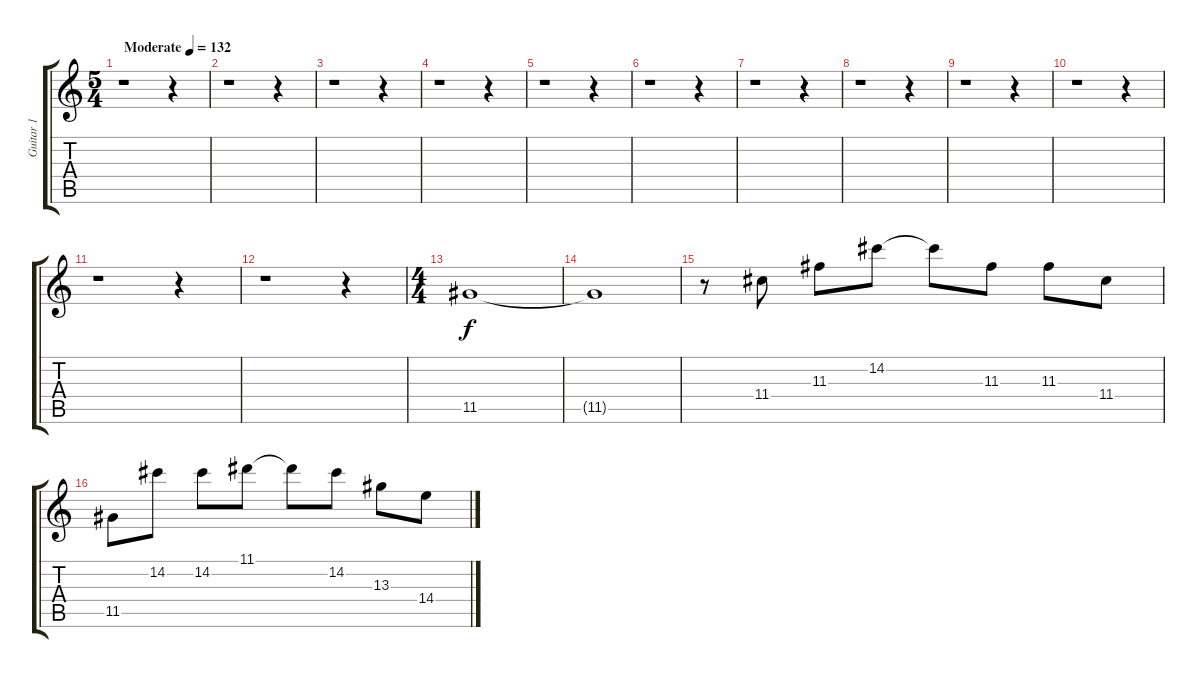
\track ("Guitar 1" "Guitar 1") {instrument overdrivenguitar}
\staff {score tabs}
\tuning (E4 B3 G3 D3 A2 E2) {hide}
\ts (5 4)
\tempo (132 "Moderate")
\clef g2
\ks c
r.1{dy f instrument overdrivenguitar} r.4 |
r.1 r.4 |
r.1 r.4 |
r.1 r.4 |
r.1 r.4 |
r.1 r.4 |
r.1 r.4 |
r.1 r.4 |
r.1 r.4 |
r.1 r.4 |
r.1 r.4 |
r.1 r.4 |
\ts (4 4)
11.5.1 |
11.5{t}.1 |
r.8 11.4.8 11.3.8 14.2.8 14.2{t}.8 11.3.8 11.3.8 11.4.8 |
11.5.8 14.2.8 14.2.8 11.1.8 11.1{t}.8 14.2.8 13.3.8 14.4.8
